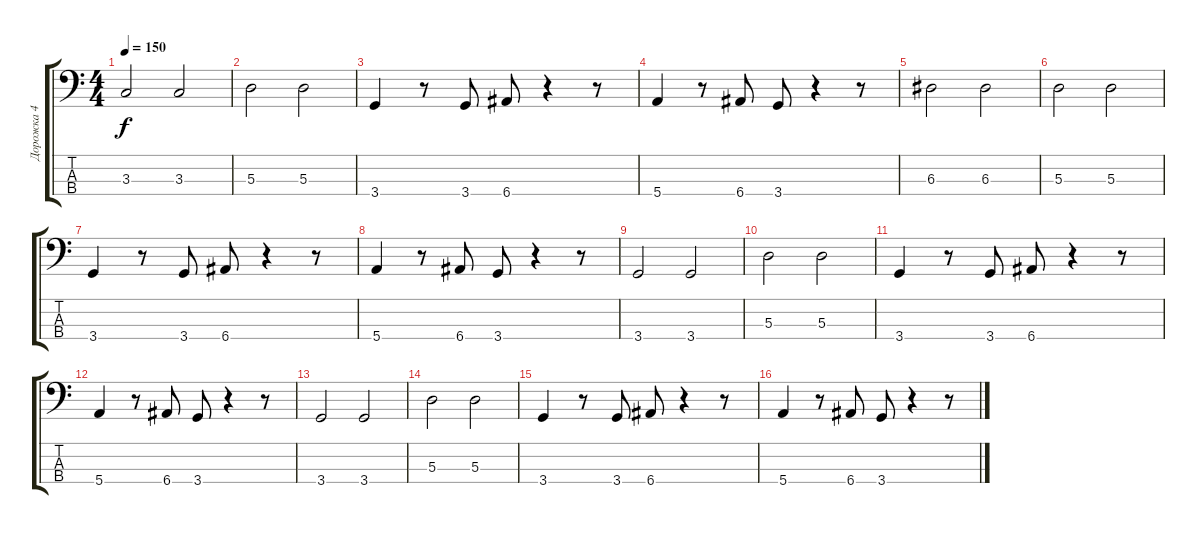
\track ("Дорожка 4" "Дорожка 4") {instrument electricbassfinger}
\staff {score tabs}
\tuning (G2 D2 A1 E1) {hide}
\ts (4 4)
\tempo 150
\clef f4
\ks c
3.3.2{dy f} 3.3.2 |
5.3.2 5.3.2 |
3.4.4 r.8 3.4.8 6.4.8 r.4 r.8 |
5.4.4 r.8 6.4.8 3.4.8 r.4 r.8 |
6.3.2 6.3.2 |
5.3.2 5.3.2 |
3.4.4 r.8 3.4.8 6.4.8 r.4 r.8 |
5.4.4 r.8 6.4.8 3.4.8 r.4 r.8 |
3.4.2 3.4.2 |
5.3.2 5.3.2 |
3.4.4 r.8 3.4.8 6.4.8 r.4 r.8 |
5.4.4 r.8 6.4.8 3.4.8 r.4 r.8 |
3.4.2 3.4.2 |
5.3.2 5.3.2 |
3.4.4 r.8 3.4.8 6.4.8 r.4 r.8 |
5.4.4 r.8 6.4.8 3.4.8 r.4 r.8
